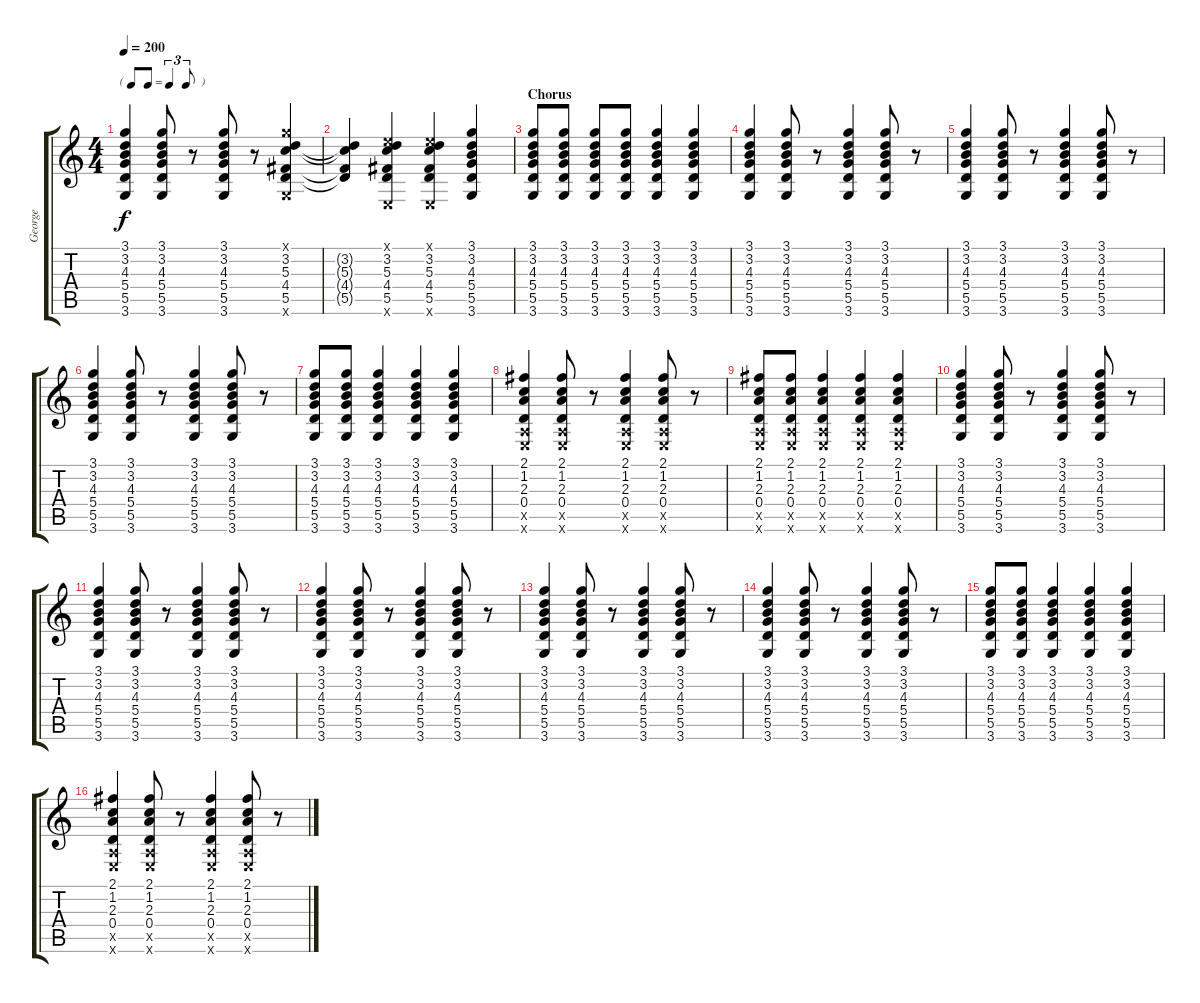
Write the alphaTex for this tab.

\track ("George" "George") {instrument acousticguitarsteel}
\staff {score tabs}
\tuning (E4 B3 G3 D3 A2 E2) {hide}
\ts (4 4)
\tf triplet8th
\tempo 200
\clef g2
\ks c
(3.1 3.2 4.3 5.4 5.5 3.6).4{dy f} (3.1 3.2 4.3 5.4 5.5 3.6).8 r.8 (3.1 3.2 4.3 5.4 5.5 3.6).8 r.8 (3.1{x} 3.2 5.3 4.4 5.5 3.6{x}).4 |
(3.2{t} 5.3{t} 4.4{t} 5.5{t}).4 (0.1{x} 3.2 5.3 4.4 5.5 0.6{x}).4 (0.1{x} 3.2 5.3 4.4 5.5 0.6{x}).4 (3.1 3.2 4.3 5.4 5.5 3.6).4 |
\section ("" "Chorus")
(3.1 3.2 4.3 5.4 5.5 3.6).8 (3.1 3.2 4.3 5.4 5.5 3.6).8 (3.1 3.2 4.3 5.4 5.5 3.6).8 (3.1 3.2 4.3 5.4 5.5 3.6).8 (3.1 3.2 4.3 5.4 5.5 3.6).4 (3.1 3.2 4.3 5.4 5.5 3.6).4 |
(3.1 3.2 4.3 5.4 5.5 3.6).4 (3.1 3.2 4.3 5.4 5.5 3.6).8 r.8 (3.1 3.2 4.3 5.4 5.5 3.6).4 (3.1 3.2 4.3 5.4 5.5 3.6).8 r.8 |
(3.1 3.2 4.3 5.4 5.5 3.6).4 (3.1 3.2 4.3 5.4 5.5 3.6).8 r.8 (3.1 3.2 4.3 5.4 5.5 3.6).4 (3.1 3.2 4.3 5.4 5.5 3.6).8 r.8 |
(3.1 3.2 4.3 5.4 5.5 3.6).4 (3.1 3.2 4.3 5.4 5.5 3.6).8 r.8 (3.1 3.2 4.3 5.4 5.5 3.6).4 (3.1 3.2 4.3 5.4 5.5 3.6).8 r.8 |
(3.1 3.2 4.3 5.4 5.5 3.6).8 (3.1 3.2 4.3 5.4 5.5 3.6).8 (3.1 3.2 4.3 5.4 5.5 3.6).4 (3.1 3.2 4.3 5.4 5.5 3.6).4 (3.1 3.2 4.3 5.4 5.5 3.6).4 |
(2.1 1.2 2.3 0.4 0.5{x} 0.6{x}).4 (2.1 1.2 2.3 0.4 0.5{x} 0.6{x}).8 r.8 (2.1 1.2 2.3 0.4 0.5{x} 0.6{x}).4 (2.1 1.2 2.3 0.4 0.5{x} 0.6{x}).8 r.8 |
(2.1 1.2 2.3 0.4 0.5{x} 0.6{x}).8 (2.1 1.2 2.3 0.4 0.5{x} 0.6{x}).8 (2.1 1.2 2.3 0.4 0.5{x} 0.6{x}).4 (2.1 1.2 2.3 0.4 0.5{x} 0.6{x}).4 (2.1 1.2 2.3 0.4 0.5{x} 0.6{x}).4 |
(3.1 3.2 4.3 5.4 5.5 3.6).4 (3.1 3.2 4.3 5.4 5.5 3.6).8 r.8 (3.1 3.2 4.3 5.4 5.5 3.6).4 (3.1 3.2 4.3 5.4 5.5 3.6).8 r.8 |
(3.1 3.2 4.3 5.4 5.5 3.6).4 (3.1 3.2 4.3 5.4 5.5 3.6).8 r.8 (3.1 3.2 4.3 5.4 5.5 3.6).4 (3.1 3.2 4.3 5.4 5.5 3.6).8 r.8 |
(3.1 3.2 4.3 5.4 5.5 3.6).4 (3.1 3.2 4.3 5.4 5.5 3.6).8 r.8 (3.1 3.2 4.3 5.4 5.5 3.6).4 (3.1 3.2 4.3 5.4 5.5 3.6).8 r.8 |
(3.1 3.2 4.3 5.4 5.5 3.6).4 (3.1 3.2 4.3 5.4 5.5 3.6).8 r.8 (3.1 3.2 4.3 5.4 5.5 3.6).4 (3.1 3.2 4.3 5.4 5.5 3.6).8 r.8 |
(3.1 3.2 4.3 5.4 5.5 3.6).4 (3.1 3.2 4.3 5.4 5.5 3.6).8 r.8 (3.1 3.2 4.3 5.4 5.5 3.6).4 (3.1 3.2 4.3 5.4 5.5 3.6).8 r.8 |
(3.1 3.2 4.3 5.4 5.5 3.6).8 (3.1 3.2 4.3 5.4 5.5 3.6).8 (3.1 3.2 4.3 5.4 5.5 3.6).4 (3.1 3.2 4.3 5.4 5.5 3.6).4 (3.1 3.2 4.3 5.4 5.5 3.6).4 |
(2.1 1.2 2.3 0.4 0.5{x} 0.6{x}).4 (2.1 1.2 2.3 0.4 0.5{x} 0.6{x}).8 r.8 (2.1 1.2 2.3 0.4 0.5{x} 0.6{x}).4 (2.1 1.2 2.3 0.4 0.5{x} 0.6{x}).8 r.8
